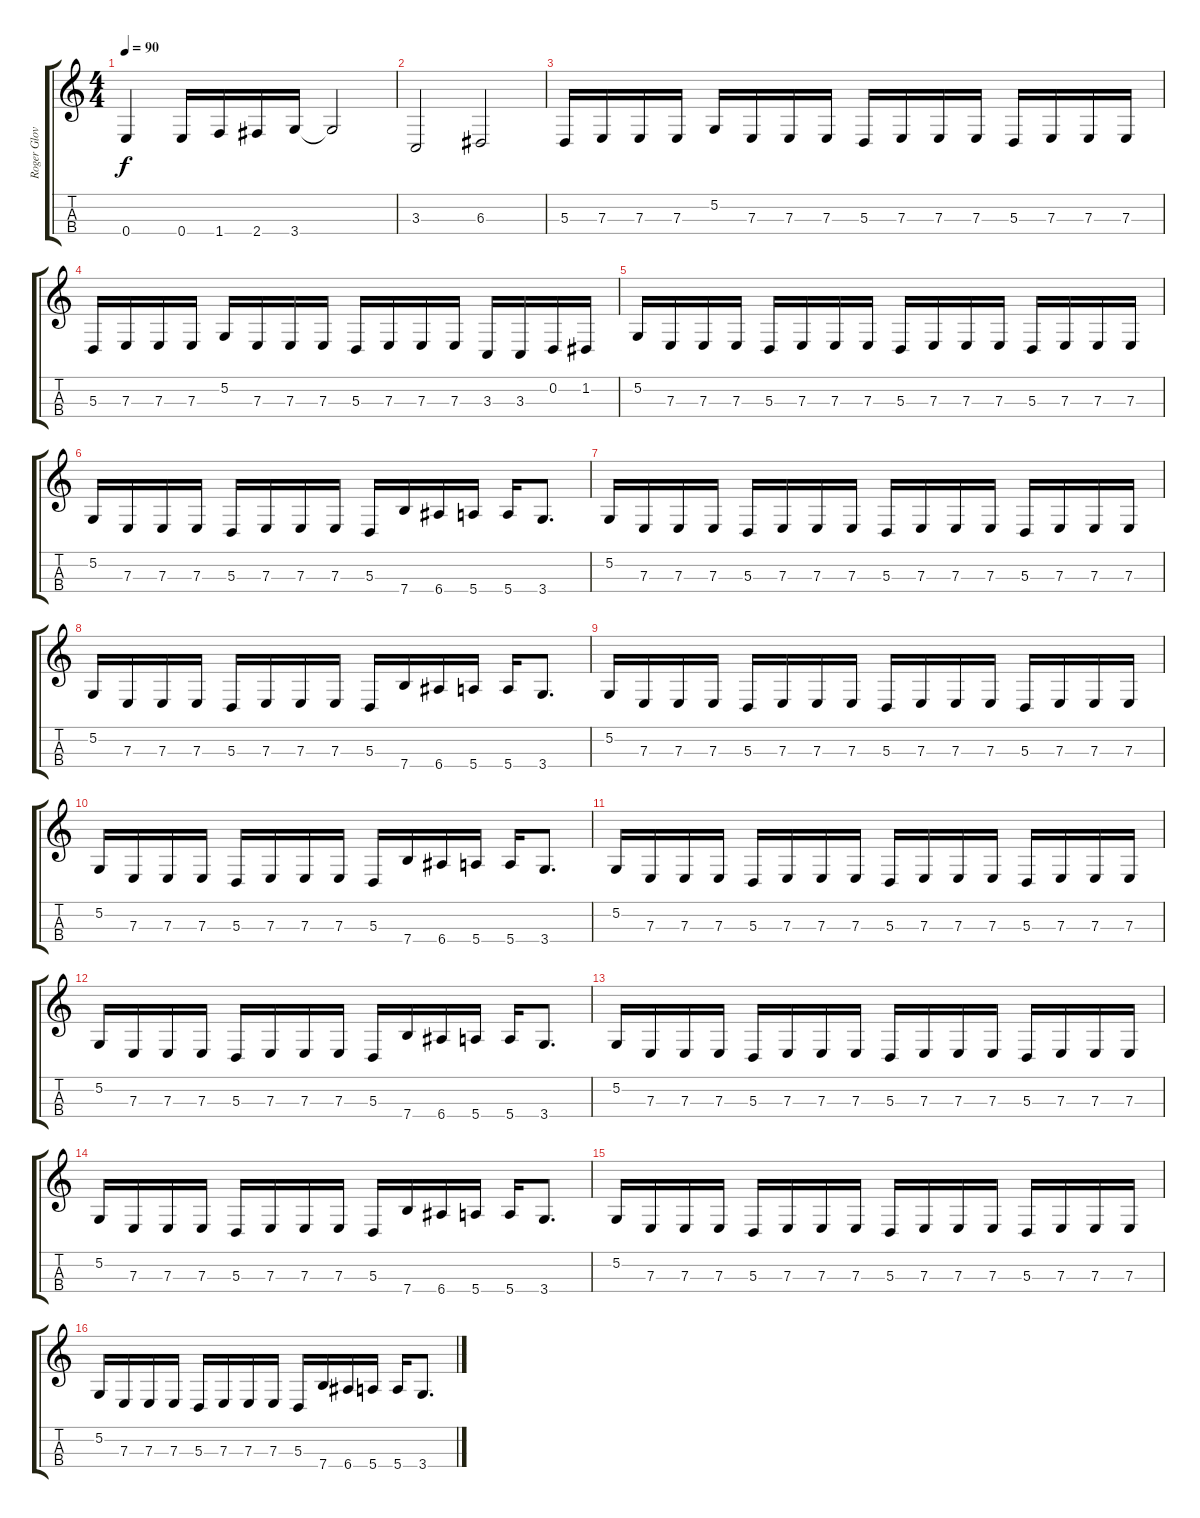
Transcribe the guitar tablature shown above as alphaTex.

\track ("Roger Glover (Bass)" "Roger Glov") {instrument electricbassfinger}
\staff {score tabs}
\tuning (G2 D2 A1 E2) {hide}
\ts (4 4)
\tempo 90
\clef g2
\ks c
0.4.4{dy f} 0.4.16 1.4.16 2.4.16 3.4.16 3.4{t}.2 |
3.3.2 6.3.2 |
5.3.16 7.3.16 7.3.16 7.3.16 5.2.16 7.3.16 7.3.16 7.3.16 5.3.16 7.3.16 7.3.16 7.3.16 5.3.16 7.3.16 7.3.16 7.3.16 |
5.3.16 7.3.16 7.3.16 7.3.16 5.2.16 7.3.16 7.3.16 7.3.16 5.3.16 7.3.16 7.3.16 7.3.16 3.3.16 3.3.16 0.2.16 1.2.16 |
5.2.16 7.3.16 7.3.16 7.3.16 5.3.16 7.3.16 7.3.16 7.3.16 5.3.16 7.3.16 7.3.16 7.3.16 5.3.16 7.3.16 7.3.16 7.3.16 |
5.2.16 7.3.16 7.3.16 7.3.16 5.3.16 7.3.16 7.3.16 7.3.16 5.3.16 7.4.16 6.4.16 5.4.16 5.4.16 3.4.8{d} |
5.2.16 7.3.16 7.3.16 7.3.16 5.3.16 7.3.16 7.3.16 7.3.16 5.3.16 7.3.16 7.3.16 7.3.16 5.3.16 7.3.16 7.3.16 7.3.16 |
5.2.16 7.3.16 7.3.16 7.3.16 5.3.16 7.3.16 7.3.16 7.3.16 5.3.16 7.4.16 6.4.16 5.4.16 5.4.16 3.4.8{d} |
5.2.16 7.3.16 7.3.16 7.3.16 5.3.16 7.3.16 7.3.16 7.3.16 5.3.16 7.3.16 7.3.16 7.3.16 5.3.16 7.3.16 7.3.16 7.3.16 |
5.2.16 7.3.16 7.3.16 7.3.16 5.3.16 7.3.16 7.3.16 7.3.16 5.3.16 7.4.16 6.4.16 5.4.16 5.4.16 3.4.8{d} |
5.2.16 7.3.16 7.3.16 7.3.16 5.3.16 7.3.16 7.3.16 7.3.16 5.3.16 7.3.16 7.3.16 7.3.16 5.3.16 7.3.16 7.3.16 7.3.16 |
5.2.16 7.3.16 7.3.16 7.3.16 5.3.16 7.3.16 7.3.16 7.3.16 5.3.16 7.4.16 6.4.16 5.4.16 5.4.16 3.4.8{d} |
5.2.16 7.3.16 7.3.16 7.3.16 5.3.16 7.3.16 7.3.16 7.3.16 5.3.16 7.3.16 7.3.16 7.3.16 5.3.16 7.3.16 7.3.16 7.3.16 |
5.2.16 7.3.16 7.3.16 7.3.16 5.3.16 7.3.16 7.3.16 7.3.16 5.3.16 7.4.16 6.4.16 5.4.16 5.4.16 3.4.8{d} |
5.2.16 7.3.16 7.3.16 7.3.16 5.3.16 7.3.16 7.3.16 7.3.16 5.3.16 7.3.16 7.3.16 7.3.16 5.3.16 7.3.16 7.3.16 7.3.16 |
5.2.16 7.3.16 7.3.16 7.3.16 5.3.16 7.3.16 7.3.16 7.3.16 5.3.16 7.4.16 6.4.16 5.4.16 5.4.16 3.4.8{d}
